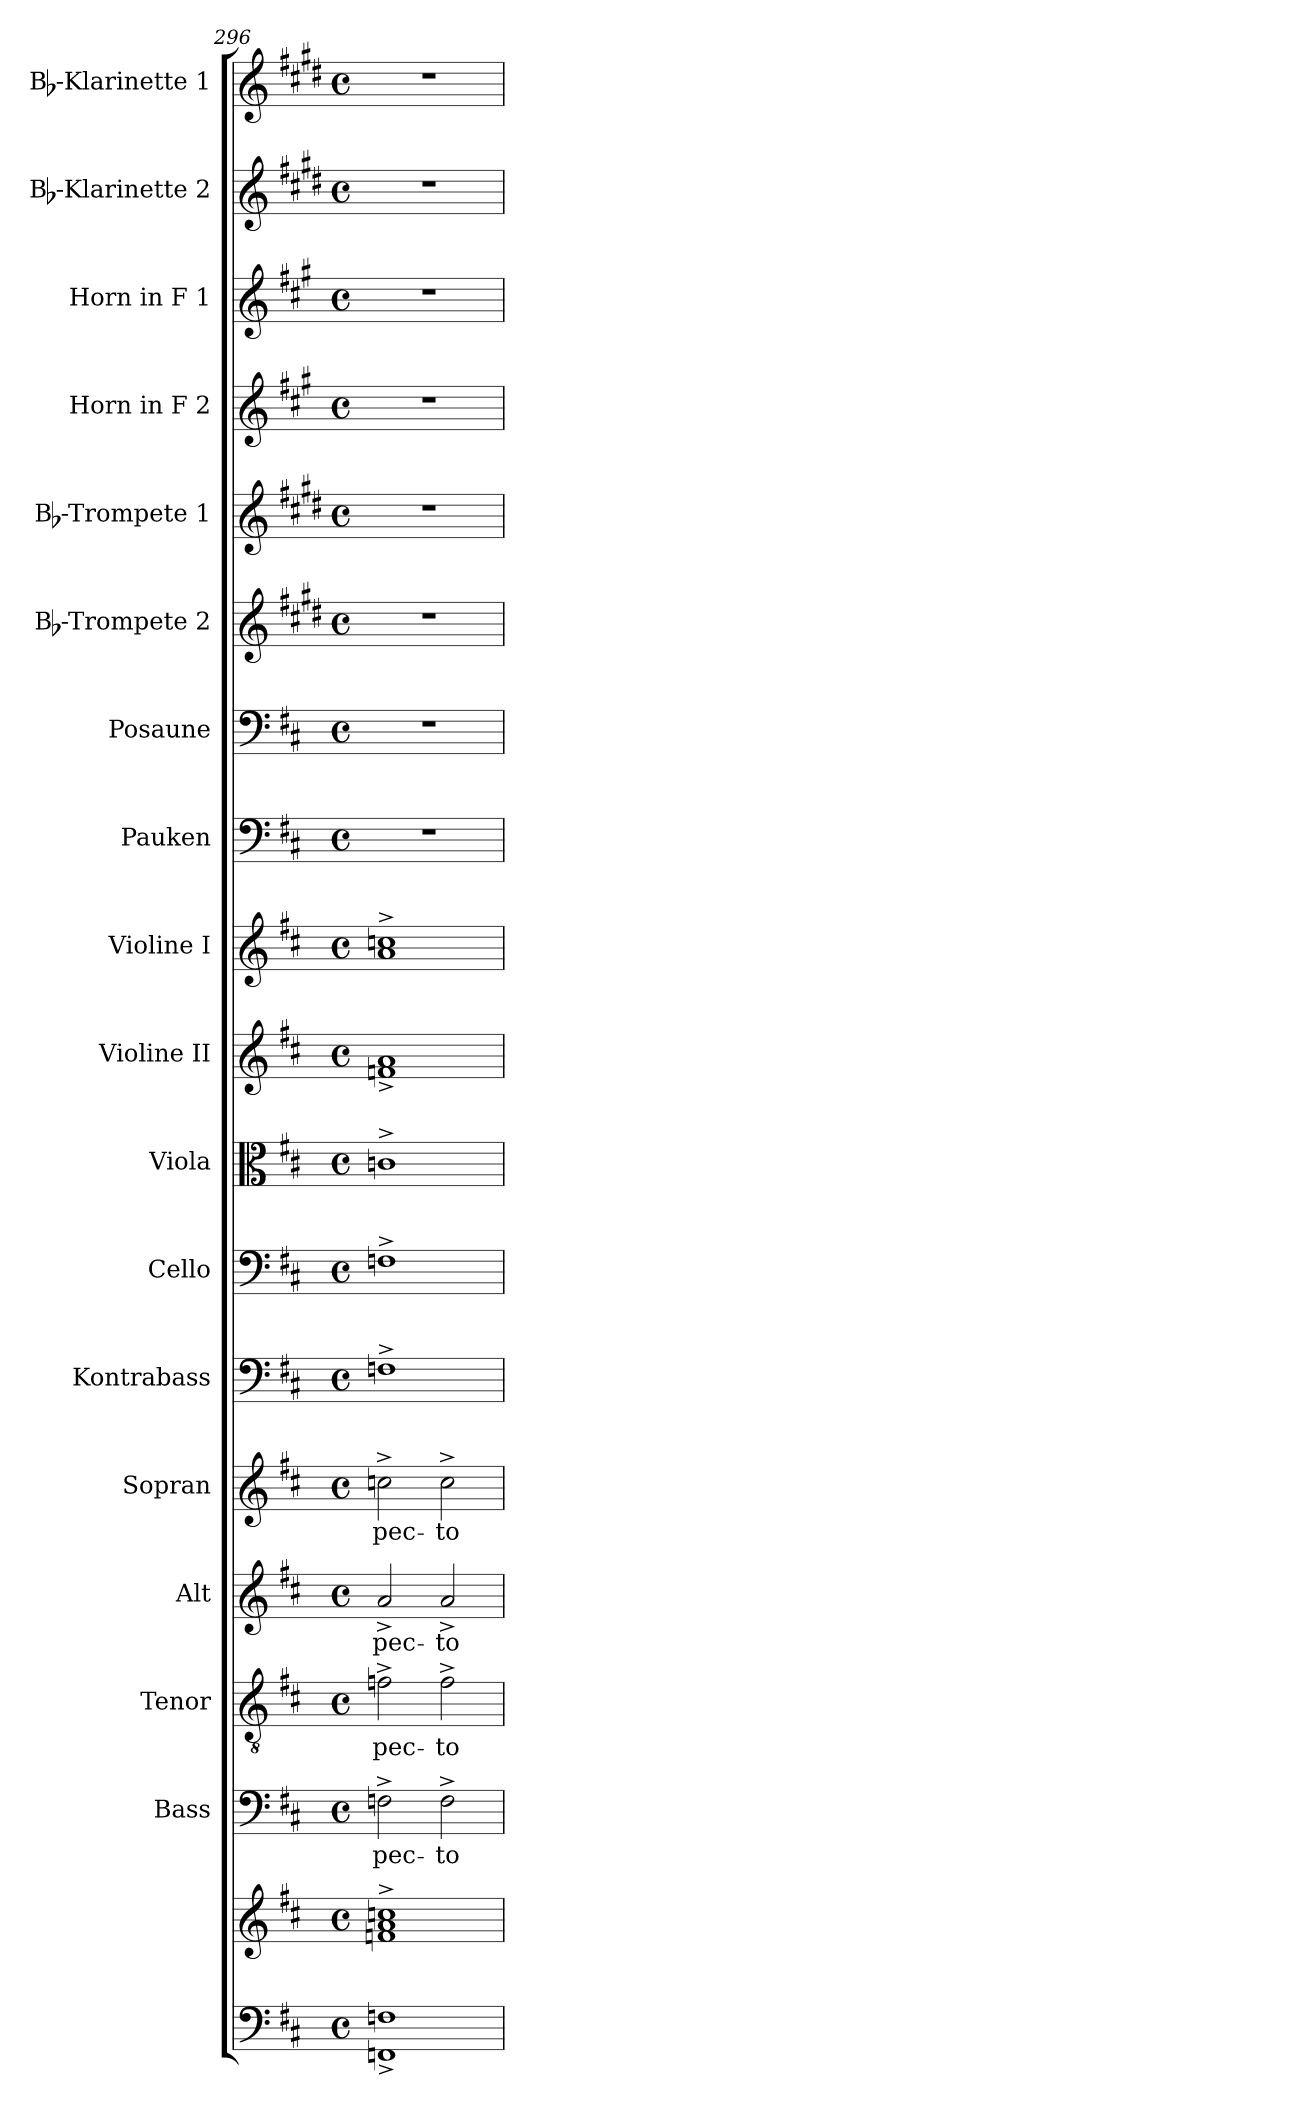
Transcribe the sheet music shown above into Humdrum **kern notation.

**kern	**kern	**kern	**text	**kern	**text	**kern	**text	**kern	**text	**kern	**kern	**kern	**kern	**kern	**kern	**kern	**kern	**kern	**kern	**kern	**kern	**kern
*part18	*part18	*part17	*part17	*part16	*part16	*part15	*part15	*part14	*part14	*part13	*part12	*part11	*part10	*part9	*part8	*part7	*part6	*part5	*part4	*part3	*part2	*part1
*staff19	*staff18	*staff17	*staff17	*staff16	*staff16	*staff15	*staff15	*staff14	*staff14	*staff13	*staff12	*staff11	*staff10	*staff9	*staff8	*staff7	*staff6	*staff5	*staff4	*staff3	*staff2	*staff1
*	*	*I"Bass	*	*I"Tenor	*	*I"Alt	*	*I"Sopran	*	*I"Kontrabass	*I"Cello	*I"Viola	*I"Violine II	*I"Violine I	*I"Pauken	*I"Posaune	*I"Bb-Trompete 2	*I"Bb-Trompete 1	*I"Horn in F 2	*I"Horn in F 1	*I"Bb-Klarinette 2	*I"Bb-Klarinette 1
*	*	*I'B.	*	*I'T.	*	*I'A.	*	*I'S.	*	*I'Kb.	*	*I'Vla.	*I'Vl. II	*I'Vl. I	*I'Pk.	*I'Pos.	*I'Bb Trp. 2	*I'Bb Trp. 1	*	*	*I'Bb Kl. 2	*I'Bb Kl. 1
*clefF4	*clefG2	*clefF4	*	*clefGv2	*	*clefG2	*	*clefG2	*	*clefF4	*clefF4	*clefC3	*clefG2	*clefG2	*clefF4	*clefF4	*clefG2	*clefG2	*clefG2	*clefG2	*clefG2	*clefG2
*	*	*	*	*	*	*	*	*	*	*ITrd7c12	*	*	*	*	*	*	*ITrd1c2	*ITrd1c2	*ITrd4c7	*ITrd4c7	*ITrd1c2	*ITrd1c2
*k[f#c#]	*k[f#c#]	*k[f#c#]	*	*k[f#c#]	*	*k[f#c#]	*	*k[f#c#]	*	*k[f#c#]	*k[f#c#]	*k[f#c#]	*k[f#c#]	*k[f#c#]	*k[f#c#]	*k[f#c#]	*k[f#c#]	*k[f#c#]	*k[f#c#]	*k[f#c#]	*k[f#c#]	*k[f#c#]
*D:	*D:	*D:	*	*D:	*	*D:	*	*D:	*	*D:	*D:	*D:	*D:	*D:	*D:	*D:	*D:	*D:	*D:	*D:	*D:	*D:
*M4/4	*M4/4	*M4/4	*	*M4/4	*	*M4/4	*	*M4/4	*	*M4/4	*M4/4	*M4/4	*M4/4	*M4/4	*M4/4	*M4/4	*M4/4	*M4/4	*M4/4	*M4/4	*M4/4	*M4/4
*met(c)	*met(c)	*met(c)	*	*met(c)	*	*met(c)	*	*met(c)	*	*met(c)	*met(c)	*met(c)	*met(c)	*met(c)	*met(c)	*met(c)	*met(c)	*met(c)	*met(c)	*met(c)	*met(c)	*met(c)
=296	=296	=296	=296	=296	=296	=296	=296	=296	=296	=296	=296	=296	=296	=296	=296	=296	=296	=296	=296	=296	=296	=296
*	*^	*	*	*	*	*	*	*	*	*	*	*	*	*	*	*	*	*	*	*	*	*
!	!	!	!	!LO:LY:b	!	!LO:LY:b	!	!LO:LY:b	!	!LO:LY:b	!	!	!	!	!	!	!	!	!	!	!	!	!
1FFn^< 1Fn^<	1a^> 1ccn^>	1fn	2Fn^>\	-pec-	2fn^>\	-pec-	2a^>/	-pec-	2ccn^>\	-pec-	1FFn^>	1Fn^>	1cn^>	1fn^< 1a^<	1a^> 1ccn^>	1r	1r	1r	1r	1r	1r	1r	1r
!	!	!	!	!LO:LY:b	!	!LO:LY:b	!	!LO:LY:b	!	!LO:LY:b	!	!	!	!	!	!	!	!	!	!	!	!	!
.	.	.	2F^>\	-to	2f^>\	-to	2a^>/	-to	2cc^>\	-to	.	.	.	.	.	.	.	.	.	.	.	.	.
*	*v	*v	*	*	*	*	*	*	*	*	*	*	*	*	*	*	*	*	*	*	*	*	*
=	=	=	=	=	=	=	=	=	=	=	=	=	=	=	=	=	=	=	=	=	=	=
*-	*-	*-	*-	*-	*-	*-	*-	*-	*-	*-	*-	*-	*-	*-	*-	*-	*-	*-	*-	*-	*-	*-
